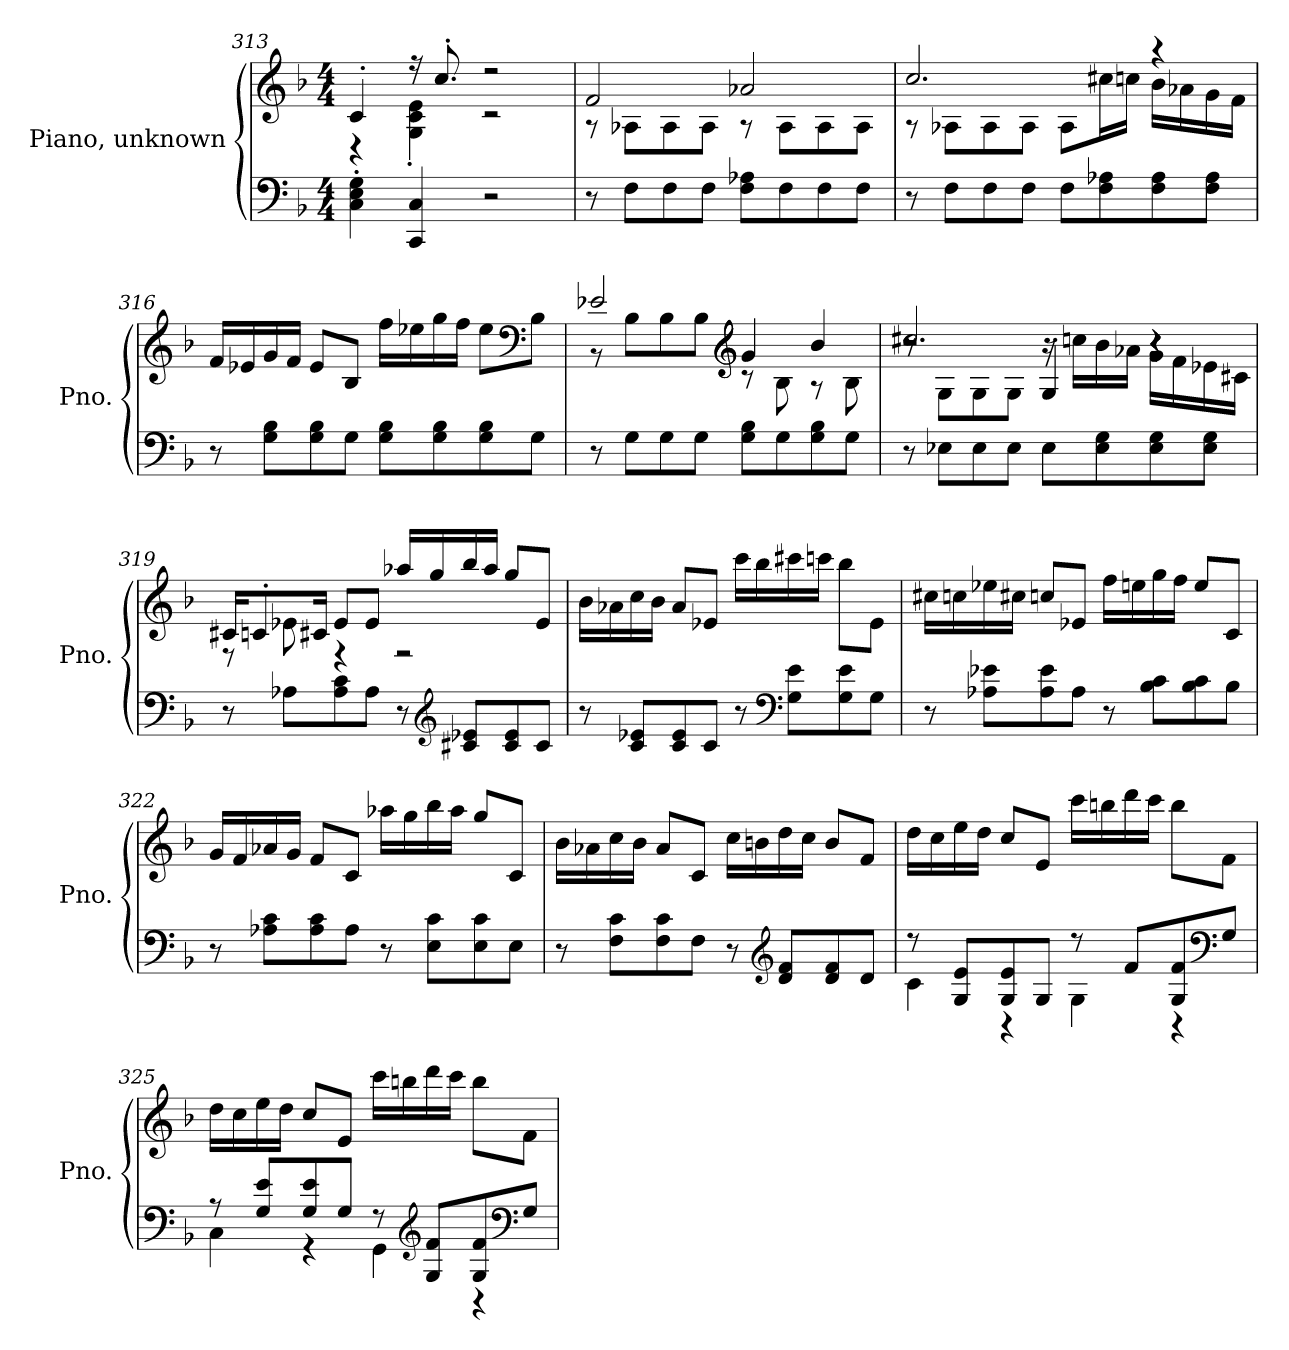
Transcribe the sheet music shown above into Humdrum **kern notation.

**kern	**kern
*part1	*part1
*staff2	*staff1
*I"Piano, unknown	*
*I'Pno.	*
!!LO:LB:g=z
*clefF4	*clefG2
*k[b-]	*k[b-]
*M4/4	*M4/4
=313	=313
*	*^
4C\' 4E\' 4G\'	4c'/	4r
4CC/ 4C/	16r	4G\' 4c\' 4e\'
.	8.cc'/	.
2r	2r	2r
=314	=314	=314
8r	2f/	8r
8F\L	.	8A-X\L
8F\	.	8A-\
8F\J	.	8A-\J
8F\ 8A-X\L	2a-X/	8r
8F\	.	8A-\L
8F\	.	8A-\
8F\J	.	8A-\J
=315	=315	=315
8r	2.cc/	8r
8F\L	.	8A-X\L
8F\	.	8A-\
8F\J	.	8A-\J
8F\L	.	8A-\L
8F\ 8A-X\	.	16cc#X\L
.	.	16ccn\JJ
8F\ 8A-\	4r	16b-\LL
.	.	16a-X\
8F\ 8A-\J	.	16g\
.	.	16f\JJ
*	*v	*v
!!LO:LB:g=z
=316	=316
8r	16f/LL
.	16e-X/
8G\ 8B-\L	16g/
.	16f/JJ
8G\ 8B-\	8e-/L
8G\J	8B-/J
8G\ 8B-\L	16ff\LL
.	16ee-X\
8G\ 8B-\	16gg\
.	16ff\JJ
8G\ 8B-\	8ee-\L
*	*clefF4
8G\J	8B-\J
=317	=317
*	*^
8r	2e-X/	8r
8G\L	.	8B-\L
8G\	.	8B-\
8G\J	.	8B-\J
*	*clefG2	*
8G\ 8B-\L	4g/	8r
8G\	.	8B-\
8G\ 8B-\	4b-/	8r
8G\J	.	8B-\
=318	=318	=318
*	*	*^
8r	2.cc#X/	8r	2r
8E-X\L	.	8G\L	.
8E-\	.	8G\	.
8E-\J	.	8G\J	.
8E-\L	.	16r	4G'/
.	.	16ccn\LL	.
8E-\ 8G\	.	16b-\	.
.	.	16a-X\JJ	.
8E-\ 8G\	4r	16g\LL	4r
.	.	16f\	.
8E-\ 8G\J	.	16e-X\	.
.	.	16c#X\JJ	.
*	*	*v	*v
!!LO:LB:g=z
=319	=319	=319
8r	16c#X/KL	8r
.	8cn'/	.
8A-X\L	.	8e-X\
.	16c#X/Jk	.
8A-\ 8c\	8e-/L	4r
8A-\J	8e-/J	.
8r	16aa-X/LL	2r
.	16gg/	.
*clefG2	*	*
8c#X/ 8e-X/L	16bb-/	.
.	16aa-/JJ	.
8c#/ 8e-/	8gg/L	.
8c#/J	8e-/J	.
*	*v	*v
=320	=320
8r	16b-\LL
.	16a-X\
8c/ 8e-X/L	16cc\
.	16b-\JJ
8c/ 8e-/	8a-/L
8c/J	8e-X/J
8r	16ccc\LL
.	16bb-\
*clefF4	*
8G\ 8e-\L	16ccc#X\
.	16cccn\JJ
8G\ 8e-\	8bb-\L
8G\J	8e-\J
!!LO:PB:g=z
=321	=321
8r	16cc#X\LL
.	16ccn\
8A-X\ 8e-X\L	16ee-X\
.	16cc#X\JJ
8A-\ 8e-\	8ccn/L
8A-\J	8e-X/J
8r	16ff\LL
.	16een\
8B-\ 8c\L	16gg\
.	16ff\JJ
8B-\ 8c\	8ee/L
8B-\J	8c/J
=322	=322
8r	16g/LL
.	16f/
8A-X\ 8c\L	16a-X/
.	16g/JJ
8A-\ 8c\	8f/L
8A-\J	8c/J
8r	16aa-X\LL
.	16gg\
8E\ 8c\L	16bb-\
.	16aa-\JJ
8E\ 8c\	8gg/L
8E\J	8c/J
=323	=323
8r	16b-\LL
.	16a-X\
8F\ 8c\L	16cc\
.	16b-\JJ
8F\ 8c\	8a-/L
8F\J	8c/J
8r	16cc\LL
.	16bn\
*clefG2	*
8d/ 8f/L	16dd\
.	16cc\JJ
8d/ 8f/	8b/L
8d/J	8f/J
!!LO:LB:g=z
=324	=324
*^	*
8r	4c\	16dd\LL
.	.	16cc\
8G/ 8e/L	.	16ee\
.	.	16dd\JJ
8G/ 8e/	4r	8cc/L
8G/J	.	8e/J
8r	4G\	16ccc\LL
.	.	16bbn\
8f/L	.	16ddd\
.	.	16ccc\JJ
8G/ 8f/	4r	8bb\L
*clefF4	*	*
8G/J	.	8f\J
=325	=325	=325
8r	4C\	16dd\LL
.	.	16cc\
8G/ 8e/L	.	16ee\
.	.	16dd\JJ
8G/ 8e/	4r	8cc/L
8G/J	.	8e/J
8r	4GG\	16ccc\LL
.	.	16bbn\
*clefG2	*	*
8G/ 8f/L	.	16ddd\
.	.	16ccc\JJ
8G/ 8f/	4r	8bb\L
*clefF4	*	*
8G/J	.	8f\J
*v	*v	*
=	=
*-	*-
